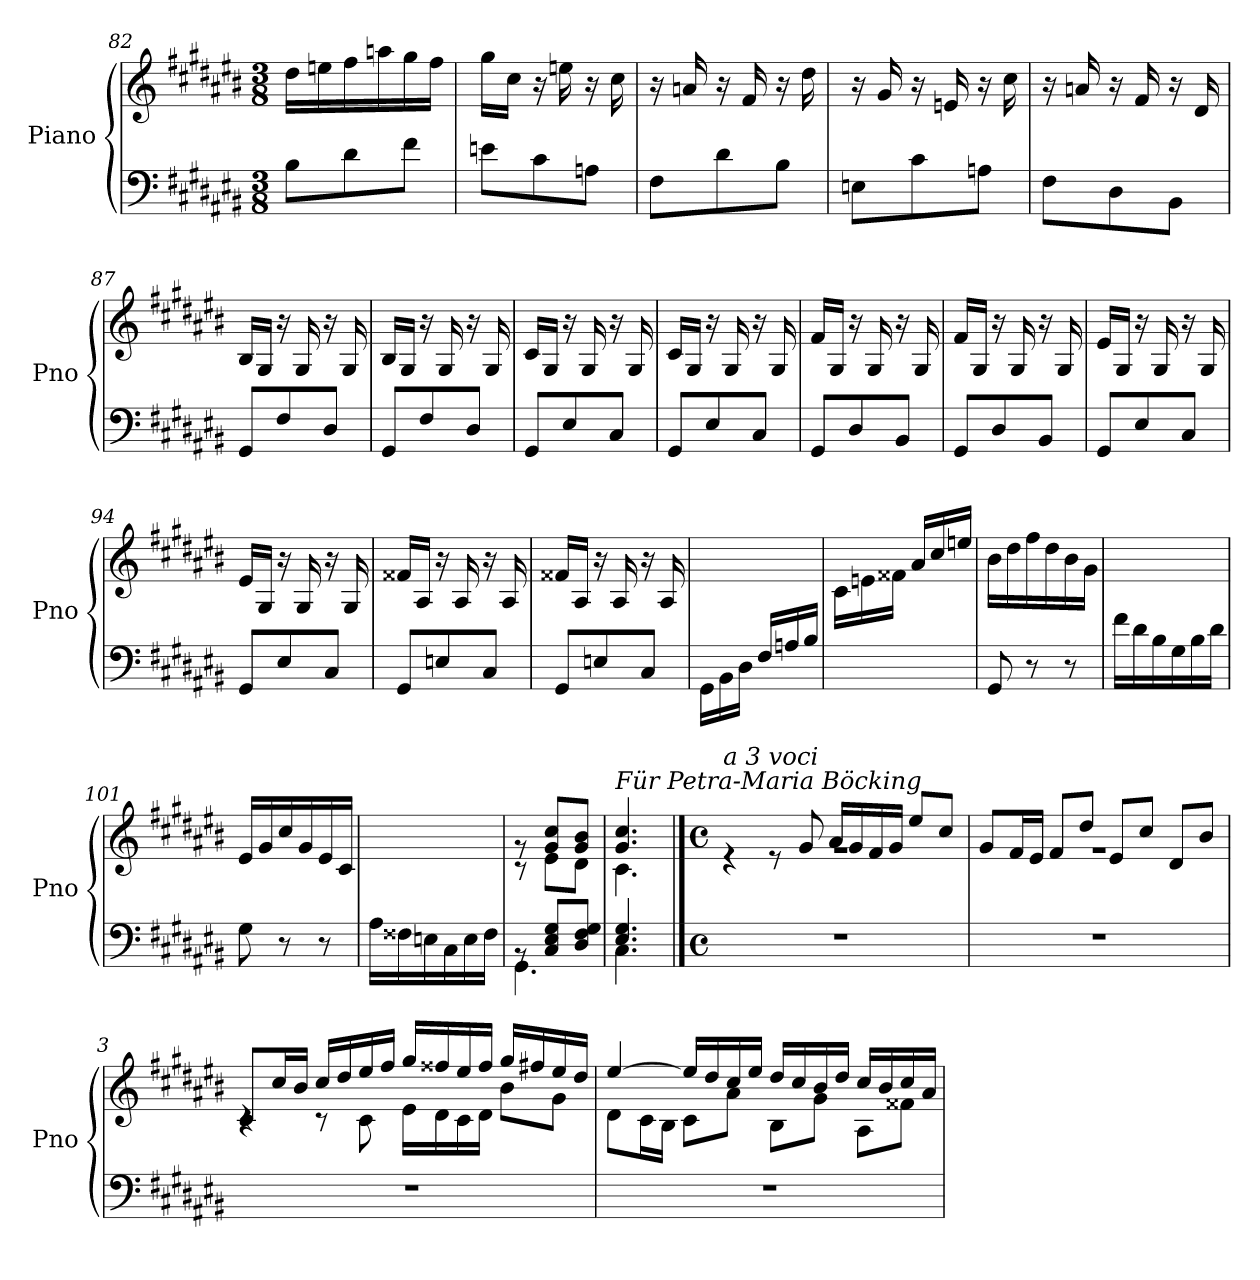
**kern	**kern
*part1	*part1
*staff2	*staff1
*I"Piano	*
*I'Pno	*
*clefF4	*clefG2
*k[f#c#g#d#a#e#b#]	*k[f#c#g#d#a#e#b#]
*M3/8	*M3/8
=82	=82
8B#\L	16dd#\LL
.	16een\
8d#\	16ff#\
.	16aan\
8f#\J	16gg#\
.	16ff#\JJ
=83	=83
8en\L	16gg#\LL
.	16cc#\JJ
8c#\	16r
.	16een\
8An\J	16r
.	16cc#\
=84	=84
8F#\L	16r
.	16an/
8d#\	16r
.	16f#/
8B#\J	16r
.	16dd#\
=85	=85
8En\L	16r
.	16g#/
8c#\	16r
.	16en/
8An\J	16r
.	16cc#\
=86	=86
8F#\L	16r
.	16an/
8D#\	16r
.	16f#/
8BB#\J	16r
.	16d#/
=87	=87
8GG#/L	16B#/LL
.	16G#/JJ
8F#/	16r
.	16G#/
8D#/J	16r
.	16G#/
=88	=88
8GG#/L	16B#/LL
.	16G#/JJ
8F#/	16r
.	16G#/
8D#/J	16r
.	16G#/
=89	=89
8GG#/L	16c#/LL
.	16G#/JJ
8E#/	16r
.	16G#/
8C#/J	16r
.	16G#/
=90	=90
8GG#/L	16c#/LL
.	16G#/JJ
8E#/	16r
.	16G#/
8C#/J	16r
.	16G#/
=91	=91
8GG#/L	16f#/LL
.	16G#/JJ
8D#/	16r
.	16G#/
8BB#/J	16r
.	16G#/
=92	=92
8GG#/L	16f#/LL
.	16G#/JJ
8D#/	16r
.	16G#/
8BB#/J	16r
.	16G#/
=93	=93
8GG#/L	16e#/LL
.	16G#/JJ
8E#/	16r
.	16G#/
8C#/J	16r
.	16G#/
=94	=94
8GG#/L	16e#/LL
.	16G#/JJ
8E#/	16r
.	16G#/
8C#/J	16r
.	16G#/
=95	=95
8GG#/L	16f##X/LL
.	16A#/JJ
8En/	16r
.	16A#/
8C#/J	16r
.	16A#/
=96	=96
8GG#/L	16f##X/LL
.	16A#/JJ
8En/	16r
.	16A#/
8C#/J	16r
.	16A#/
=97	=97
16GG#\LL	4.ryy
16BB#\	.
16D#\JJ	.
16F#/LL	.
16An/	.
16B#/JJ	.
=98	=98
4.ryy	16c#\LL
.	16en\
.	16f##X\JJ
.	16a#/LL
.	16cc#/
.	16een/JJ
=99	=99
8GG#/	16b#\LL
.	16dd#\
8r	16ff#\
.	16dd#\
8r	16b#\
.	16g#\JJ
=100	=100
16f#\LL	4.ryy
16d#\	.
16B#\	.
16G#\	.
16B#\	.
16d#\JJ	.
=101	=101
8G#\	16e#/LL
.	16g#/
8r	16cc#/
.	16g#/
8r	16e#/
.	16c#/JJ
=102	=102
16A#\LL	4.ryy
16F##X\	.
16En\	.
16C#\	.
16E\	.
16F##\JJ	.
=103	=103
*^	*^
8rBB	4.GG#\	8rg	8r
8C#/ 8E#/ 8G#/L	.	8g#/ 8cc#/L	8e#\L
8D#/ 8F#/ 8G#/J	.	8g#/ 8b#/J	8d#\J
=104	=104	=104	=104
!	!	!LO:TX:a:i:t=Für Petra-Maria Böcking	!
4.E#/ 4.G#/	4.C#\	4.g#/ 4.cc#/	4.c#\
*v	*v	*	*
==1	==1	==1
*M4/4	*M4/4	*
*met(c)	*met(c)	*
*^	*	*
!	!	!LO:TX:a:i:t=a 3 voci	!
*v	*v	*	*
1r	4re	1rg
.	8re	.
.	8g#/	.
.	16a#/LL	.
.	16g#/	.
.	16f#/	.
.	16g#/JJ	.
.	8ee#/L	.
.	8cc#/J	.
=2	=2	=2
1r	8g#/L	1rg
.	16f#/L	.
.	16e#/JJ	.
.	8f#/L	.
.	8dd#/J	.
.	8e#/L	.
.	8cc#/J	.
.	8d#/L	.
.	8b#/J	.
=3	=3	=3
1r	8c#/L	4rc
.	16cc#/L	.
.	16b#/JJ	.
.	16cc#/LL	8rc
.	16dd#/	.
.	16ee#/	8c#\
.	16ff#/JJ	.
.	16gg#/LL	16e#\LL
.	16ff##X/	16d#\
.	16ee#/	16c#\
.	16ff##/JJ	16d#\JJ
.	16gg#/LL	8b#\L
.	16ff#X/	.
.	16ee#/	8g#\J
.	16dd#/JJ	.
=4	=4	=4
1r	[4ee#/	8d#\L
.	.	16c#\L
.	.	16B#\JJ
.	16ee#/LL]	8c#\L
.	16dd#/	.
.	16cc#/	8a#\J
.	16ee#/JJ	.
.	16dd#/LL	8B#\L
.	16cc#/	.
.	16b#/	8g#\J
.	16dd#/JJ	.
.	16cc#/LL	8A#\L
.	16b#/	.
.	16cc#/	8f##X\J
.	16a#/JJ	.
*	*v	*v
=	=
*-	*-
